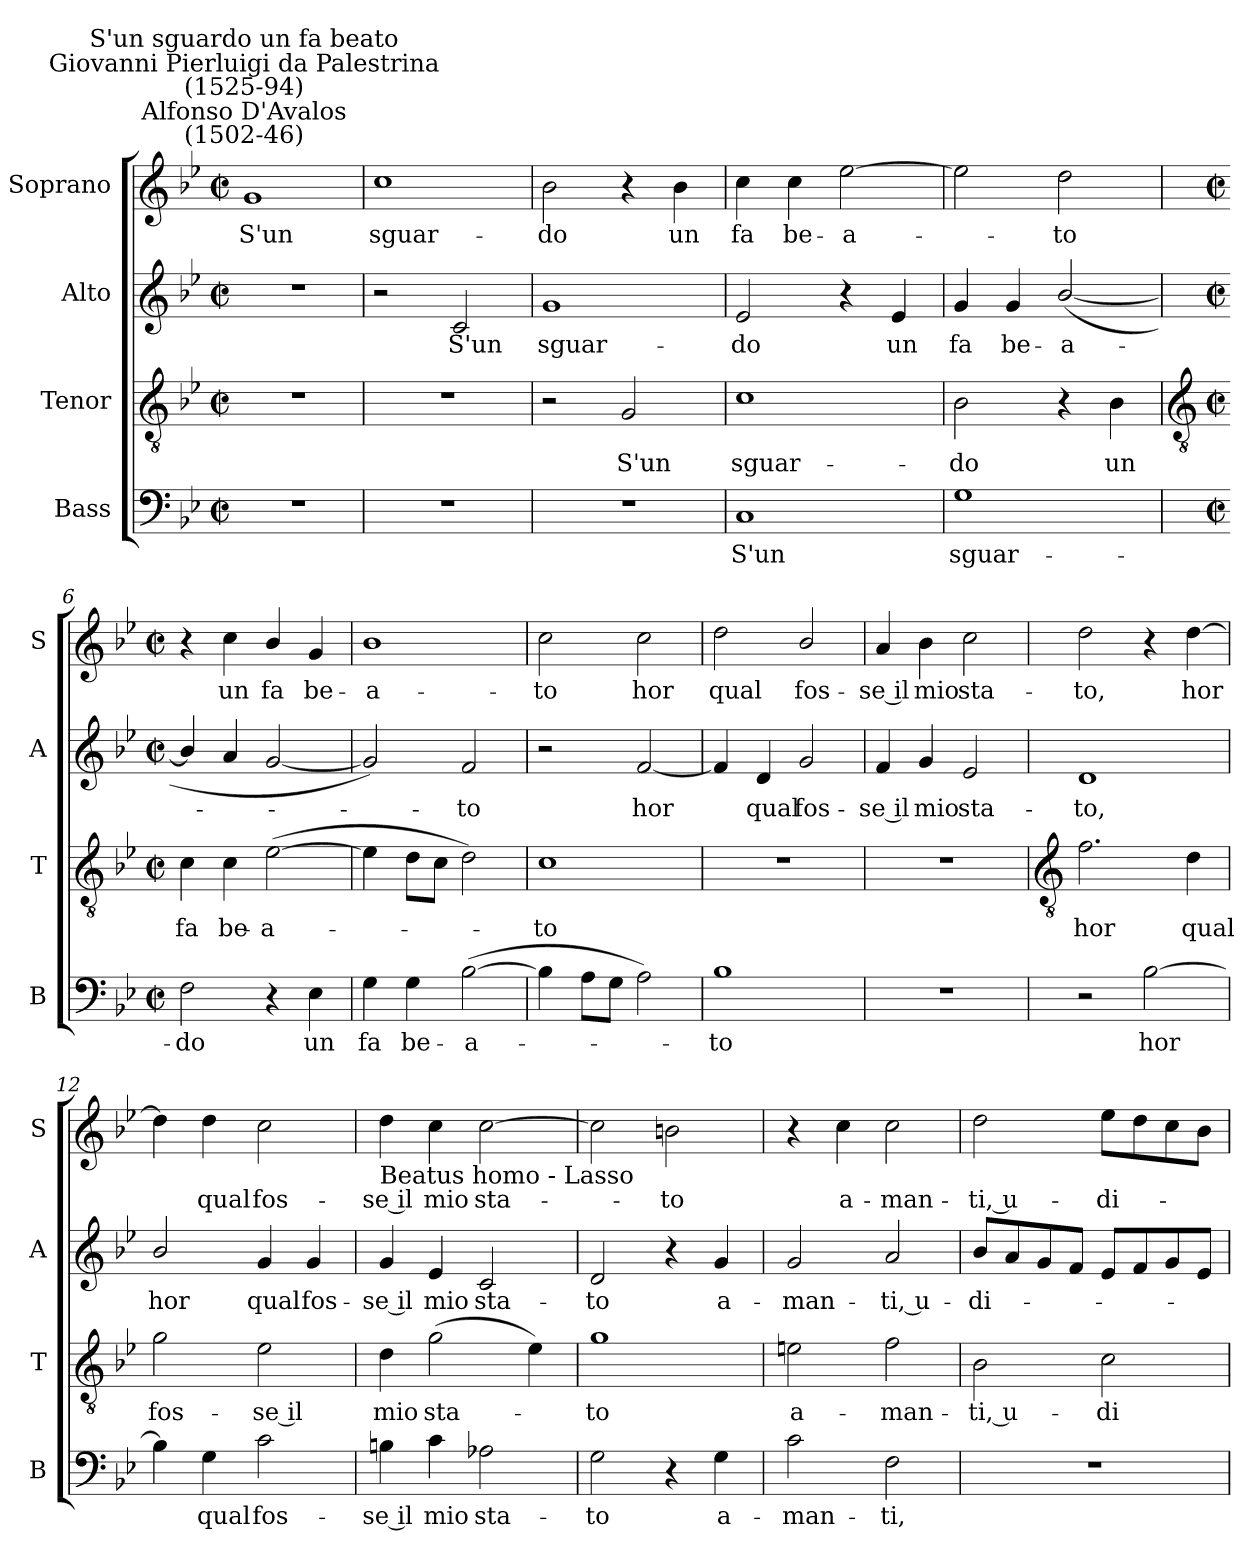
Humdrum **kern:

**kern	**text	**kern	**text	**kern	**text	**kern	**text
*part4	*part4	*part3	*part3	*part2	*part2	*part1	*part1
*staff4	*staff4	*staff3	*staff3	*staff2	*staff2	*staff1	*staff1
*I"Bass	*	*I"Tenor	*	*I"Alto	*	*I"Soprano	*
*I'B	*	*I'T	*	*I'A	*	*I'S	*
*clefF4	*	*clefGv2	*	*clefG2	*	*clefG2	*
*k[b-e-]	*	*k[b-e-]	*	*k[b-e-]	*	*k[b-e-]	*
*B-:	*	*B-:	*	*B-:	*	*B-:	*
*M2/2	*	*M2/2	*	*M2/2	*	*M2/2	*
*met(c|)	*	*met(c|)	*	*met(c|)	*	*met(c|)	*
=1	=1	=1	=1	=1	=1	=1	=1
!	!	!	!	!	!	!LO:TX:a:cj:t=Alfonso D'Avalos\n(1502-46)	!
!	!	!	!	!	!	!LO:TX:a:cj:t=Giovanni Pierluigi da Palestrina\n(1525-94)	!
!	!	!	!	!	!	!LO:TX:a:cj:t=S'un sguardo un fa beato	!
!	!	!	!	!	!	!	!LO:LY:b
1r	.	1r	.	1r	.	1g	S'un
=2	=2	=2	=2	=2	=2	=2	=2
!	!	!	!	!	!	!	!LO:LY:b
1r	.	1r	.	2r	.	1cc	sguar-
!	!	!	!	!	!LO:LY:b	!	!
.	.	.	.	2c	S'un	.	.
=3	=3	=3	=3	=3	=3	=3	=3
!	!	!	!	!	!LO:LY:b	!	!LO:LY:b
1r	.	2r	.	1g	sguar-	2b-	-do
!	!	!	!LO:LY:b	!	!	!	!
.	.	2G	S'un	.	.	4r	.
!	!	!	!	!	!	!	!LO:LY:b
.	.	.	.	.	.	4b-	un
=4	=4	=4	=4	=4	=4	=4	=4
!	!LO:LY:b	!	!LO:LY:b	!	!LO:LY:b	!	!LO:LY:b
1C	S'un	1c	sguar-	2e-	-do	4cc	fa
!	!	!	!	!	!	!	!LO:LY:b
.	.	.	.	.	.	4cc	be-
!	!	!	!	!	!	!	!LO:LY:b
.	.	.	.	4r	.	[2ee-	-a-
!	!	!	!	!	!LO:LY:b	!	!
.	.	.	.	4e-	un	.	.
=5	=5	=5	=5	=5	=5	=5	=5
!	!LO:LY:b	!	!LO:LY:b	!	!LO:LY:b	!	!
1G	sguar-	2B-	-do	4g	fa	2ee-]	.
!	!	!	!	!	!LO:LY:b	!	!
.	.	.	.	4g	be-	.	.
!	!	!	!	!	!LO:LY:b	!	!LO:LY:b
.	.	4r	.	(<[2b-/	-a-	2dd	to
!	!	!	!LO:LY:b	!	!	!	!
.	.	4B-	un	.	.	.	.
!!LO:LB:g=z
=6	=6	=6	=6	=6	=6	=6	=6
*	*	*clefGv2	*	*	*	*	*
*M2/2	*	*M2/2	*	*M2/2	*	*M2/2	*
*met(c|)	*	*met(c|)	*	*met(c|)	*	*met(c|)	*
!	!LO:LY:b	!	!LO:LY:b	!	!	!	!
2F	-do	4c	fa	4b-/]	.	4r	.
!	!	!	!LO:LY:b	!	!	!	!LO:LY:b
.	.	4c	be-	4a/	.	4cc	un
!	!	!	!LO:LY:b	!	!	!	!LO:LY:b
4r	.	(>[2e-	-a-	[2g	.	4b-/	fa
!	!LO:LY:b	!	!	!	!	!	!LO:LY:b
4E-	un	.	.	.	.	4g	be-
=7	=7	=7	=7	=7	=7	=7	=7
!	!LO:LY:b	!	!	!	!	!	!LO:LY:b
4G	fa	4e-]	.	2g])	.	1b-	-a-
!	!LO:LY:b	!	!	!	!	!	!
4G	be-	8dL	.	.	.	.	.
.	.	8cJ	.	.	.	.	.
!	!LO:LY:b	!	!	!	!LO:LY:b	!	!
(>[2B-	-a-	2d)	.	2f	to	.	.
=8	=8	=8	=8	=8	=8	=8	=8
!	!	!	!LO:LY:b	!	!	!	!LO:LY:b
4B-]	.	1c	to	2r	.	2cc	-to
8AL	.	.	.	.	.	.	.
8GJ	.	.	.	.	.	.	.
!	!	!	!	!	!LO:LY:b	!	!LO:LY:b
2A)	.	.	.	[2f	hor	2cc	hor
=9	=9	=9	=9	=9	=9	=9	=9
!	!LO:LY:b	!	!	!	!	!	!LO:LY:b
1B-	to	1r	.	4f]	.	2dd	qual
!	!	!	!	!	!LO:LY:b	!	!
.	.	.	.	4d	qual	.	.
!	!	!	!	!	!LO:LY:b	!	!LO:LY:b
.	.	.	.	2g	fos-	2b-/	fos-
=10	=10	=10	=10	=10	=10	=10	=10
!	!	!	!	!	!LO:LY:b	!	!LO:LY:b
1r	.	1r	.	4f	-se il	4a	-se il
!	!	!	!	!	!LO:LY:b	!	!LO:LY:b
.	.	.	.	4g	mio	4b-	mio
!	!	!	!	!	!LO:LY:b	!	!LO:LY:b
.	.	.	.	2e-	sta-	2cc	sta-
!!LO:LB:g=z
=11	=11	=11	=11	=11	=11	=11	=11
*	*	*clefGv2	*	*	*	*	*
!	!	!	!LO:LY:b	!	!LO:LY:b	!	!LO:LY:b
2r	.	2.f	hor	1d	-to,	2dd	-to,
!	!LO:LY:b	!	!	!	!	!	!
[2B-	hor	.	.	.	.	4r	.
!	!	!	!LO:LY:b	!	!	!	!LO:LY:b
.	.	4d	qual	.	.	[4dd	hor
=12	=12	=12	=12	=12	=12	=12	=12
!	!	!	!LO:LY:b	!	!LO:LY:b	!	!
4B-]	.	2g	fos-	2b-/	hor	4dd]	.
!	!LO:LY:b	!	!	!	!	!	!LO:LY:b
4G	qual	.	.	.	.	4dd	qual
!	!LO:LY:b	!	!LO:LY:b	!	!LO:LY:b	!	!LO:LY:b
2c	fos-	2e-	-se il	4g	qual	2cc	fos-
!	!	!	!	!	!LO:LY:b	!	!
.	.	.	.	4g	fos-	.	.
=13	=13	=13	=13	=13	=13	=13	=13
!	!	!	!	!	!	!LO:TX:b:t=Beatus homo - Lasso	!
!	!LO:LY:b	!	!LO:LY:b	!	!LO:LY:b	!	!LO:LY:b
4Bn	-se il	4d	mio	4g	-se il	4dd	-se il
!	!LO:LY:b	!	!LO:LY:b	!	!LO:LY:b	!	!LO:LY:b
4c	mio	(>2g	sta-	4e-	mio	4cc	mio
!	!LO:LY:b	!	!	!	!LO:LY:b	!	!LO:LY:b
2A-X	sta-	.	.	2c	sta-	[2cc	sta-
.	.	4e-)	.	.	.	.	.
=14	=14	=14	=14	=14	=14	=14	=14
!	!LO:LY:b	!	!LO:LY:b	!	!LO:LY:b	!	!
2G	-to	1g	to	2d	-to	2cc]	.
!	!	!	!	!	!	!	!LO:LY:b
4r	.	.	.	4r	.	2bn	to
!	!LO:LY:b	!	!	!	!LO:LY:b	!	!
4G	a-	.	.	4g	a-	.	.
=15	=15	=15	=15	=15	=15	=15	=15
!	!LO:LY:b	!	!LO:LY:b	!	!LO:LY:b	!	!
2c	-man-	2en	a-	2g	-man-	4r	.
!	!	!	!	!	!	!	!LO:LY:b
.	.	.	.	.	.	4cc	a-
!	!LO:LY:b	!	!LO:LY:b	!	!LO:LY:b	!	!LO:LY:b
2F	-ti,	2f	-man-	2a/	-ti, u-	2cc	-man-
=16	=16	=16	=16	=16	=16	=16	=16
!	!	!	!LO:LY:b	!	!LO:LY:b	!	!LO:LY:b
1r	.	2B-	-ti, u-	8b-L	-di-	2dd	-ti, u-
.	.	.	.	8a	.	.	.
.	.	.	.	8g	.	.	.
.	.	.	.	8fJ	.	.	.
!	!	!	!LO:LY:b	!	!	!	!LO:LY:b
.	.	2c	-di-	8e-L	.	8ee-L	-di-
.	.	.	.	8f	.	8dd	.
.	.	.	.	8g	.	8cc	.
.	.	.	.	8e-J	.	8b-J	.
=	=	=	=	=	=	=	=
*-	*-	*-	*-	*-	*-	*-	*-
